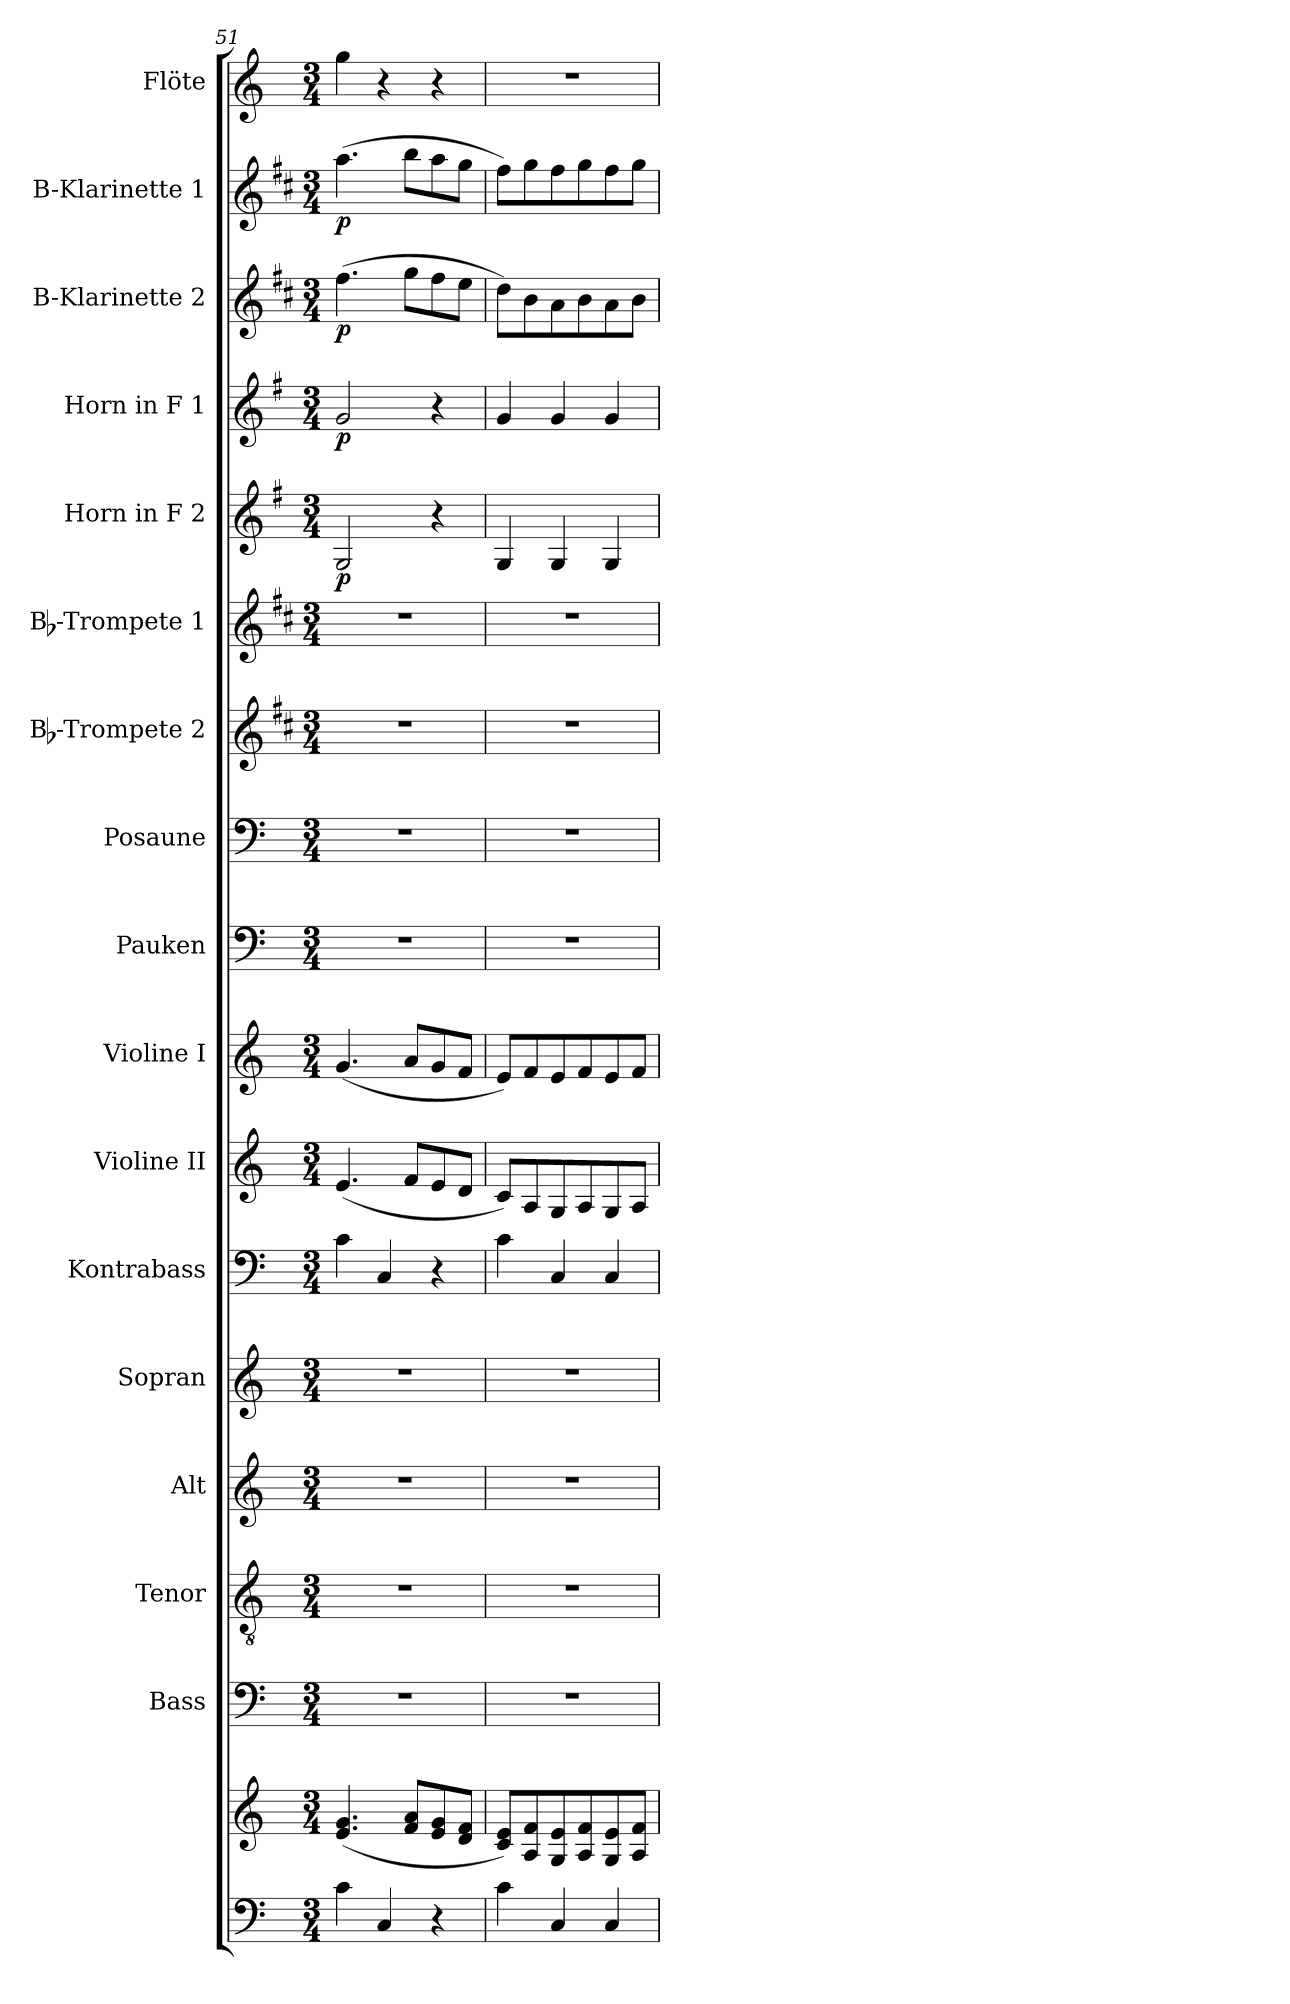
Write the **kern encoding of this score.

**kern	**kern	**kern	**kern	**kern	**kern	**kern	**kern	**kern	**kern	**kern	**kern	**kern	**kern	**dynam	**kern	**dynam	**kern	**dynam	**kern	**dynam	**kern
*part17	*part17	*part16	*part15	*part14	*part13	*part12	*part11	*part10	*part9	*part8	*part7	*part6	*part5	*part5	*part4	*part4	*part3	*part3	*part2	*part2	*part1
*staff18	*staff17	*staff16	*staff15	*staff14	*staff13	*staff12	*staff11	*staff10	*staff9	*staff8	*staff7	*staff6	*staff5	*staff5	*staff4	*staff4	*staff3	*staff3	*staff2	*staff2	*staff1
*	*	*I"Bass	*I"Tenor	*I"Alt	*I"Sopran	*I"Kontrabass	*I"Violine II	*I"Violine I	*I"Pauken	*I"Posaune	*I"Bb-Trompete 2	*I"Bb-Trompete 1	*I"Horn in F 2	*	*I"Horn in F 1	*	*I"B-Klarinette 2	*	*I"B-Klarinette 1	*	*I"Flöte
*	*	*I'B.	*I'T.	*I'A.	*I'S.	*I'Kb.	*I'Vl. II	*I'Vl. I	*I'Pk.	*I'Pos.	*I'Bb Trp. 2	*I'Bb Trp. 1	*I'Hrn. 2	*	*I'Hrn. 1	*	*I'B Kl. 2	*	*I'B Kl. 1	*	*I'Fl.
*clefF4	*clefG2	*clefF4	*clefGv2	*clefG2	*clefG2	*clefF4	*clefG2	*clefG2	*clefF4	*clefF4	*clefG2	*clefG2	*clefG2	*	*clefG2	*	*clefG2	*	*clefG2	*	*clefG2
*	*	*	*	*	*	*ITrd7c12	*	*	*	*	*ITrd1c2	*ITrd1c2	*ITrd4c7	*	*ITrd4c7	*	*ITrd1c2	*	*ITrd1c2	*	*
*k[]	*k[]	*k[]	*k[]	*k[]	*k[]	*k[]	*k[]	*k[]	*k[]	*k[]	*k[]	*k[]	*k[]	*	*k[]	*	*k[]	*	*k[]	*	*k[]
*C:	*C:	*C:	*C:	*C:	*C:	*C:	*C:	*C:	*C:	*C:	*C:	*C:	*C:	*	*C:	*	*C:	*	*C:	*	*C:
*M3/4	*M3/4	*M3/4	*M3/4	*M3/4	*M3/4	*M3/4	*M3/4	*M3/4	*M3/4	*M3/4	*M3/4	*M3/4	*M3/4	*	*M3/4	*	*M3/4	*	*M3/4	*	*M3/4
=51	=51	=51	=51	=51	=51	=51	=51	=51	=51	=51	=51	=51	=51	=51	=51	=51	=51	=51	=51	=51	=51
!	!	!	!	!	!	!	!	!	!	!	!	!	!	!LO:DY:b	!	!LO:DY:b	!	!LO:DY:b	!	!LO:DY:b	!
4c\	(<4.e/ 4.g/	2.r	2.r	2.r	2.r	4C\	(<4.e/	(<4.g/	2.r	2.r	2.r	2.r	2C/	p	2c/	p	(>4.ee\	p	(>4.gg\	p	4gg\
4C/	.	.	.	.	.	4CC/	.	.	.	.	.	.	.	.	.	.	.	.	.	.	4r
.	8f/ 8a/L	.	.	.	.	.	8f/L	8a/L	.	.	.	.	.	.	.	.	8ff\L	.	8aa\L	.	.
4r	8e/ 8g/	.	.	.	.	4r	8e/	8g/	.	.	.	.	4r	.	4r	.	8ee\	.	8gg\	.	4r
.	8d/ 8f/J	.	.	.	.	.	8d/J	8f/J	.	.	.	.	.	.	.	.	8dd\J	.	8ff\J	.	.
=52	=52	=52	=52	=52	=52	=52	=52	=52	=52	=52	=52	=52	=52	=52	=52	=52	=52	=52	=52	=52	=52
4c\	8c/ 8e/L)	2.r	2.r	2.r	2.r	4C\	8c/L)	8e/L)	2.r	2.r	2.r	2.r	4C/	.	4c/	.	8cc\L)	.	8ee\L)	.	2.r
.	8A/ 8f/	.	.	.	.	.	8A/	8f/	.	.	.	.	.	.	.	.	8a\	.	8ff\	.	.
4C/	8G/ 8e/	.	.	.	.	4CC/	8G/	8e/	.	.	.	.	4C/	.	4c/	.	8g\	.	8ee\	.	.
.	8A/ 8f/	.	.	.	.	.	8A/	8f/	.	.	.	.	.	.	.	.	8a\	.	8ff\	.	.
4C/	8G/ 8e/	.	.	.	.	4CC/	8G/	8e/	.	.	.	.	4C/	.	4c/	.	8g\	.	8ee\	.	.
.	8A/ 8f/J	.	.	.	.	.	8A/J	8f/J	.	.	.	.	.	.	.	.	8a\J	.	8ff\J	.	.
=	=	=	=	=	=	=	=	=	=	=	=	=	=	=	=	=	=	=	=	=	=
*-	*-	*-	*-	*-	*-	*-	*-	*-	*-	*-	*-	*-	*-	*-	*-	*-	*-	*-	*-	*-	*-
